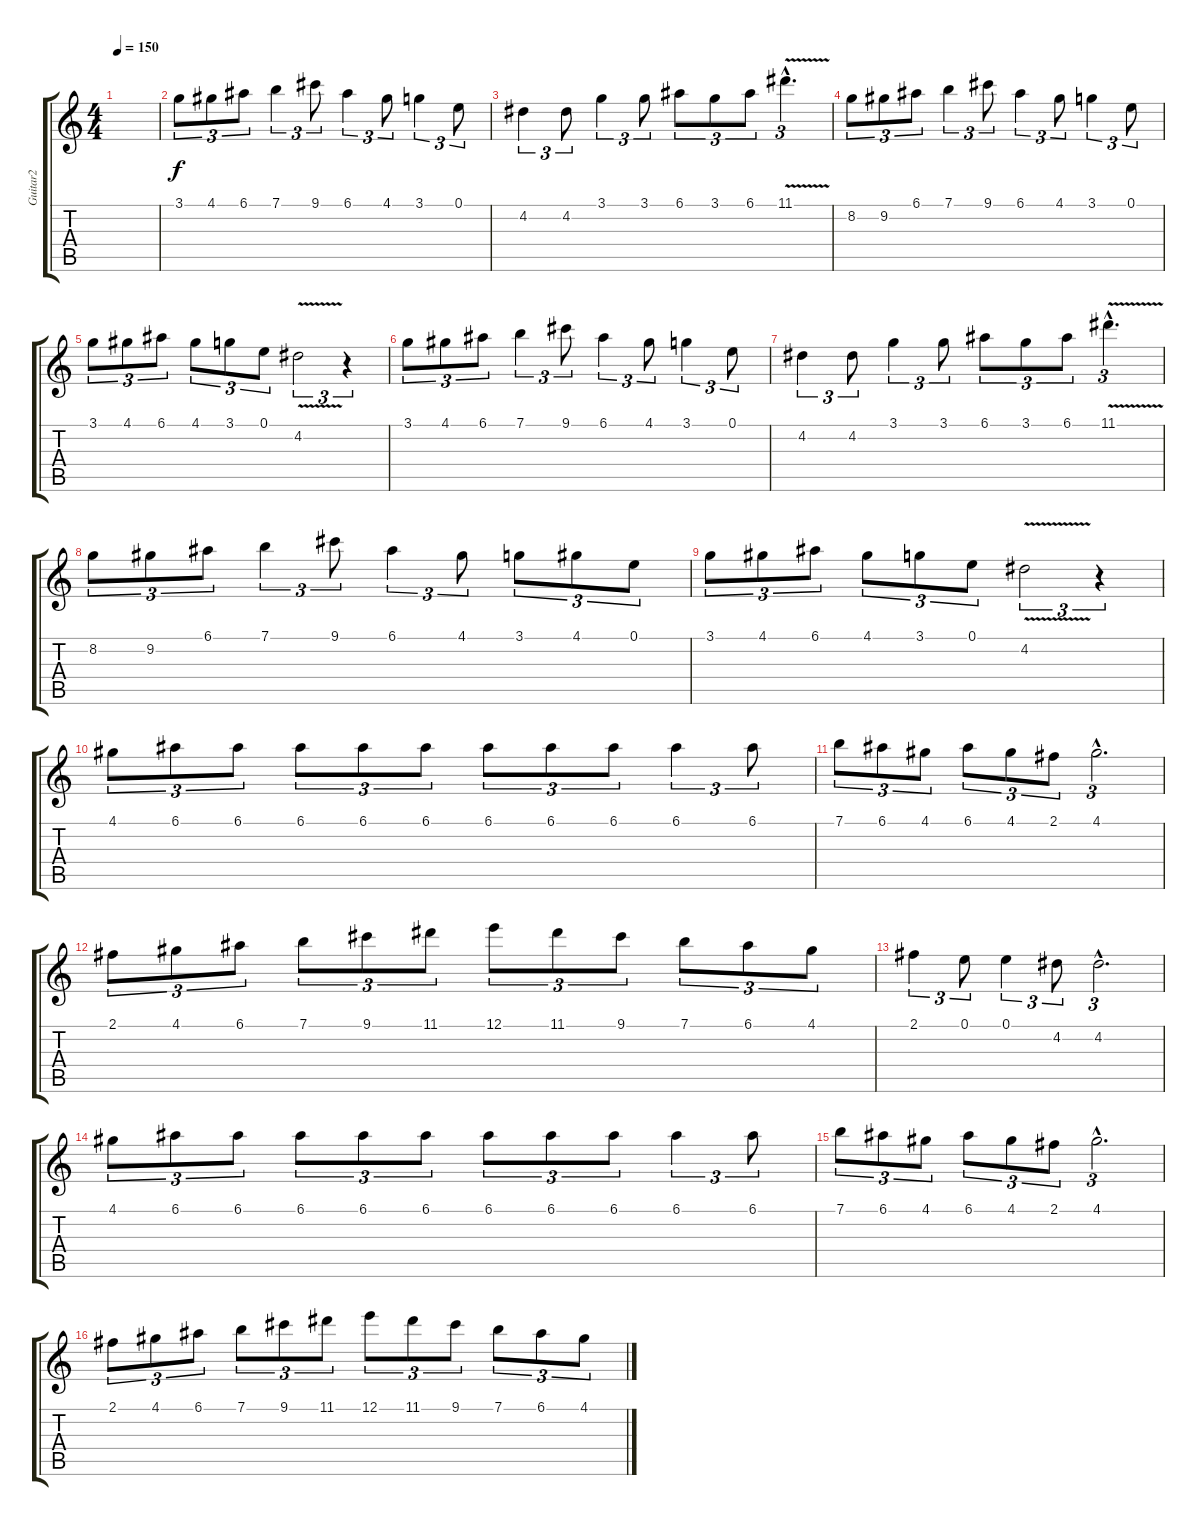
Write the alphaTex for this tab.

\track ("Guitar2" "Guitar2") {instrument overdrivenguitar}
\staff {score tabs}
\tuning (E4 B3 G3 D3 A2 E2) {hide}
\ts (4 4)
\tempo 150
\clef g2
\ks c
|
3.1.8{tu (3 2)} 4.1.8{tu (3 2)} 6.1.8{tu (3 2)} 7.1.4{tu (3 2)} 9.1.8{tu (3 2)} 6.1.4{tu (3 2)} 4.1.8{tu (3 2)} 3.1.4{tu (3 2)} 0.1.8{tu (3 2)} |
4.2.4{tu (3 2)} 4.2.8{tu (3 2)} 3.1.4{tu (3 2)} 3.1.8{tu (3 2)} 6.1.8{tu (3 2)} 3.1.8{tu (3 2)} 6.1.8{tu (3 2)} 11.1{v hac}.4{d tu (3 2)} |
8.2.8{tu (3 2)} 9.2.8{tu (3 2)} 6.1.8{tu (3 2)} 7.1.4{tu (3 2)} 9.1.8{tu (3 2)} 6.1.4{tu (3 2)} 4.1.8{tu (3 2)} 3.1.4{tu (3 2)} 0.1.8{tu (3 2)} |
3.1.8{tu (3 2)} 4.1.8{tu (3 2)} 6.1.8{tu (3 2)} 4.1.8{tu (3 2)} 3.1.8{tu (3 2)} 0.1.8{tu (3 2)} 4.2{v}.2{tu (3 2)} r.4{tu (3 2)} |
3.1.8{tu (3 2)} 4.1.8{tu (3 2)} 6.1.8{tu (3 2)} 7.1.4{tu (3 2)} 9.1.8{tu (3 2)} 6.1.4{tu (3 2)} 4.1.8{tu (3 2)} 3.1.4{tu (3 2)} 0.1.8{tu (3 2)} |
4.2.4{tu (3 2)} 4.2.8{tu (3 2)} 3.1.4{tu (3 2)} 3.1.8{tu (3 2)} 6.1.8{tu (3 2)} 3.1.8{tu (3 2)} 6.1.8{tu (3 2)} 11.1{v hac}.4{d tu (3 2)} |
8.2.8{tu (3 2)} 9.2.8{tu (3 2)} 6.1.8{tu (3 2)} 7.1.4{tu (3 2)} 9.1.8{tu (3 2)} 6.1.4{tu (3 2)} 4.1.8{tu (3 2)} 3.1.8{tu (3 2)} 4.1.8{tu (3 2)} 0.1.8{tu (3 2)} |
3.1.8{tu (3 2)} 4.1.8{tu (3 2)} 6.1.8{tu (3 2)} 4.1.8{tu (3 2)} 3.1.8{tu (3 2)} 0.1.8{tu (3 2)} 4.2{v}.2{tu (3 2)} r.4{tu (3 2)} |
4.1.8{tu (3 2)} 6.1.8{tu (3 2)} 6.1.8{tu (3 2)} 6.1.8{tu (3 2)} 6.1.8{tu (3 2)} 6.1.8{tu (3 2)} 6.1.8{tu (3 2)} 6.1.8{tu (3 2)} 6.1.8{tu (3 2)} 6.1.4{tu (3 2)} 6.1.8{tu (3 2)} |
7.1.8{tu (3 2)} 6.1.8{tu (3 2)} 4.1.8{tu (3 2)} 6.1.8{tu (3 2)} 4.1.8{tu (3 2)} 2.1.8{tu (3 2)} 4.1{hac}.2{d tu (3 2)} |
2.1.8{tu (3 2)} 4.1.8{tu (3 2)} 6.1.8{tu (3 2)} 7.1.8{tu (3 2)} 9.1.8{tu (3 2)} 11.1.8{tu (3 2)} 12.1.8{tu (3 2)} 11.1.8{tu (3 2)} 9.1.8{tu (3 2)} 7.1.8{tu (3 2)} 6.1.8{tu (3 2)} 4.1.8{tu (3 2)} |
2.1.4{tu (3 2)} 0.1.8{tu (3 2)} 0.1.4{tu (3 2)} 4.2.8{tu (3 2)} 4.2{hac}.2{d tu (3 2)} |
4.1.8{tu (3 2)} 6.1.8{tu (3 2)} 6.1.8{tu (3 2)} 6.1.8{tu (3 2)} 6.1.8{tu (3 2)} 6.1.8{tu (3 2)} 6.1.8{tu (3 2)} 6.1.8{tu (3 2)} 6.1.8{tu (3 2)} 6.1.4{tu (3 2)} 6.1.8{tu (3 2)} |
7.1.8{tu (3 2)} 6.1.8{tu (3 2)} 4.1.8{tu (3 2)} 6.1.8{tu (3 2)} 4.1.8{tu (3 2)} 2.1.8{tu (3 2)} 4.1{hac}.2{d tu (3 2)} |
2.1.8{tu (3 2)} 4.1.8{tu (3 2)} 6.1.8{tu (3 2)} 7.1.8{tu (3 2)} 9.1.8{tu (3 2)} 11.1.8{tu (3 2)} 12.1.8{tu (3 2)} 11.1.8{tu (3 2)} 9.1.8{tu (3 2)} 7.1.8{tu (3 2)} 6.1.8{tu (3 2)} 4.1.8{tu (3 2)}
